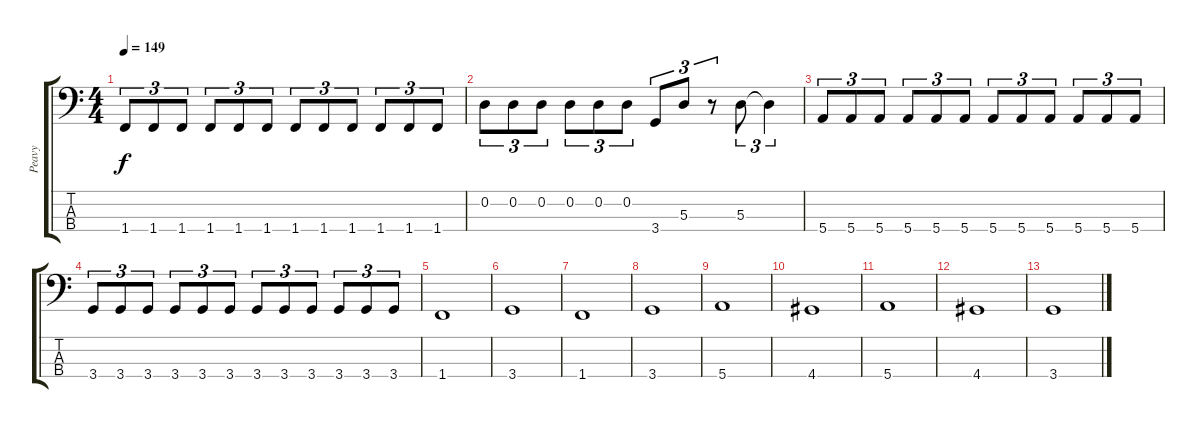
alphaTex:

\track ("Peavy" "Peavy") {instrument electricbassfinger}
\staff {score tabs}
\tuning (G2 D2 A1 E1) {hide}
\ts (4 4)
\tempo 149
\clef f4
\ks c
1.4.8{tu (3 2) dy f} 1.4.8{tu (3 2)} 1.4.8{tu (3 2)} 1.4.8{tu (3 2)} 1.4.8{tu (3 2)} 1.4.8{tu (3 2)} 1.4.8{tu (3 2)} 1.4.8{tu (3 2)} 1.4.8{tu (3 2)} 1.4.8{tu (3 2)} 1.4.8{tu (3 2)} 1.4.8{tu (3 2)} |
0.2.8{tu (3 2)} 0.2.8{tu (3 2)} 0.2.8{tu (3 2)} 0.2.8{tu (3 2)} 0.2.8{tu (3 2)} 0.2.8{tu (3 2)} 3.4.8{tu (3 2)} 5.3.8{tu (3 2)} r.8{tu (3 2)} 5.3.8{tu (3 2)} 5.3{t}.4{tu (3 2)} |
5.4.8{tu (3 2)} 5.4.8{tu (3 2)} 5.4.8{tu (3 2)} 5.4.8{tu (3 2)} 5.4.8{tu (3 2)} 5.4.8{tu (3 2)} 5.4.8{tu (3 2)} 5.4.8{tu (3 2)} 5.4.8{tu (3 2)} 5.4.8{tu (3 2)} 5.4.8{tu (3 2)} 5.4.8{tu (3 2)} |
3.4.8{tu (3 2)} 3.4.8{tu (3 2)} 3.4.8{tu (3 2)} 3.4.8{tu (3 2)} 3.4.8{tu (3 2)} 3.4.8{tu (3 2)} 3.4.8{tu (3 2)} 3.4.8{tu (3 2)} 3.4.8{tu (3 2)} 3.4.8{tu (3 2)} 3.4.8{tu (3 2)} 3.4.8{tu (3 2)} |
1.4.1 |
3.4.1 |
1.4.1 |
3.4.1 |
5.4.1 |
4.4.1 |
5.4.1 |
4.4.1 |
3.4.1
